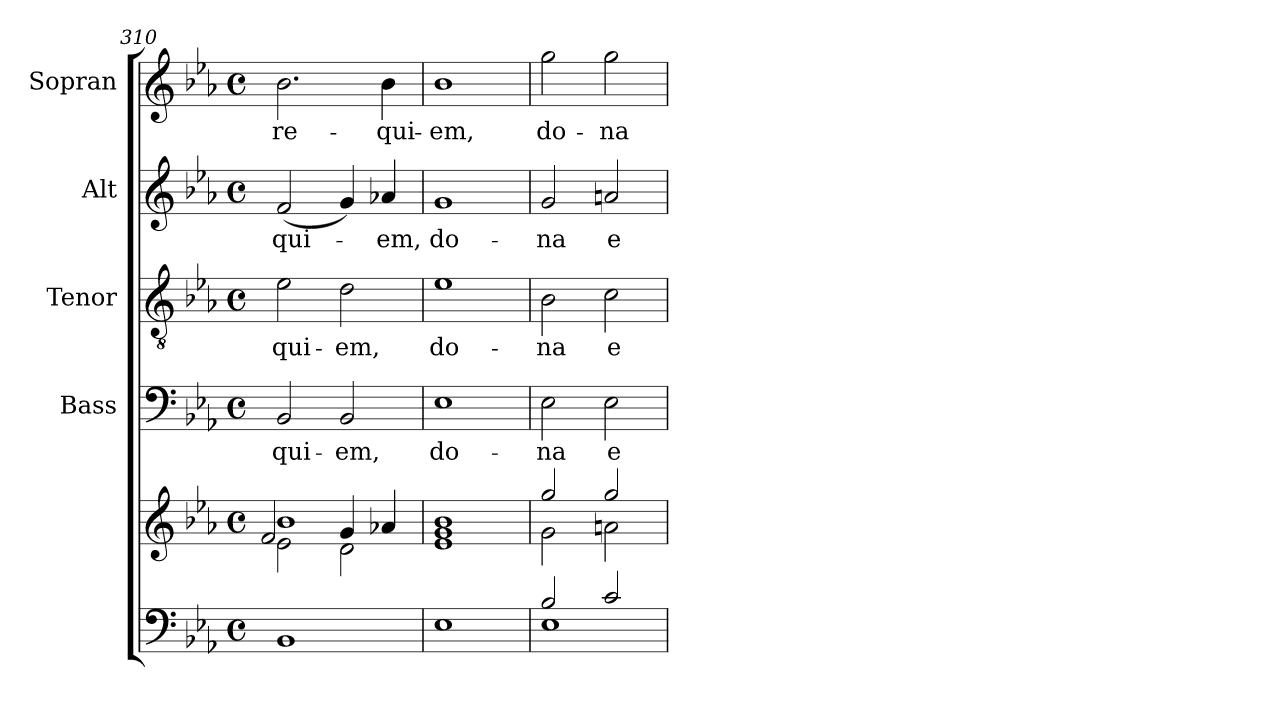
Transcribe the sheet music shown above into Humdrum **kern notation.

**kern	**kern	**kern	**text	**kern	**text	**kern	**text	**kern	**text
*part5	*part5	*part4	*part4	*part3	*part3	*part2	*part2	*part1	*part1
*staff6	*staff5	*staff4	*staff4	*staff3	*staff3	*staff2	*staff2	*staff1	*staff1
*	*	*I"Bass	*	*I"Tenor	*	*I"Alt	*	*I"Sopran	*
*	*	*I'B.	*	*I'T.	*	*I'A.	*	*I'S.	*
*clefF4	*clefG2	*clefF4	*	*clefGv2	*	*clefG2	*	*clefG2	*
*k[b-e-a-]	*k[b-e-a-]	*k[b-e-a-]	*	*k[b-e-a-]	*	*k[b-e-a-]	*	*k[b-e-a-]	*
*E-:	*E-:	*E-:	*	*E-:	*	*E-:	*	*E-:	*
*M4/4	*M4/4	*M4/4	*	*M4/4	*	*M4/4	*	*M4/4	*
*met(c)	*met(c)	*met(c)	*	*met(c)	*	*met(c)	*	*met(c)	*
=310	=310	=310	=310	=310	=310	=310	=310	=310	=310
*	*^	*	*	*	*	*	*	*	*
*	*	*^	*	*	*	*	*	*	*	*
!	!	!	!	!	!LO:LY:b	!	!LO:LY:b	!	!LO:LY:b	!	!LO:LY:b
1BB-	1b-	2e-\	2f/	2BB-/	-qui-	2e-\	-qui-	(<2f/	-qui-	2.b-\	re-
!	!	!	!	!	!LO:LY:b	!	!LO:LY:b	!	!	!	!
.	.	2d\	4g/	2BB-/	-em,	2d\	-em,	4g/)	.	.	.
!	!	!	!	!	!	!	!	!	!LO:LY:b	!	!LO:LY:b
.	.	.	4a-X/	.	.	.	.	4a-X/	-em,	4b-\	-qui-
!!LO:LB:g=z
=311	=311	=311	=311	=311	=311	=311	=311	=311	=311	=311	=311
!	!	!	!	!	!LO:LY:b	!	!LO:LY:b	!	!LO:LY:b	!	!LO:LY:b
*	*	*v	*v	*	*	*	*	*	*	*	*
1E-	1b-	1e- 1g	1E-	do-	1e-	do-	1g	do-	1b-	-em,
=312	=312	=312	=312	=312	=312	=312	=312	=312	=312	=312
*^	*	*	*	*	*	*	*	*	*	*
!	!	!	!	!	!LO:LY:b	!	!LO:LY:b	!	!LO:LY:b	!	!LO:LY:b
2B-/	1E-	2gg/	2g\	2E-\	-na	2B-\	-na	2g/	-na	2gg\	do-
!	!	!	!	!	!LO:LY:b	!	!LO:LY:b	!	!LO:LY:b	!	!LO:LY:b
2c/	.	2gg/	2an\	2E-\	e-	2c\	e-	2an/	e-	2gg\	-na
*v	*v	*	*	*	*	*	*	*	*	*	*
*	*v	*v	*	*	*	*	*	*	*	*
=	=	=	=	=	=	=	=	=	=
*-	*-	*-	*-	*-	*-	*-	*-	*-	*-
